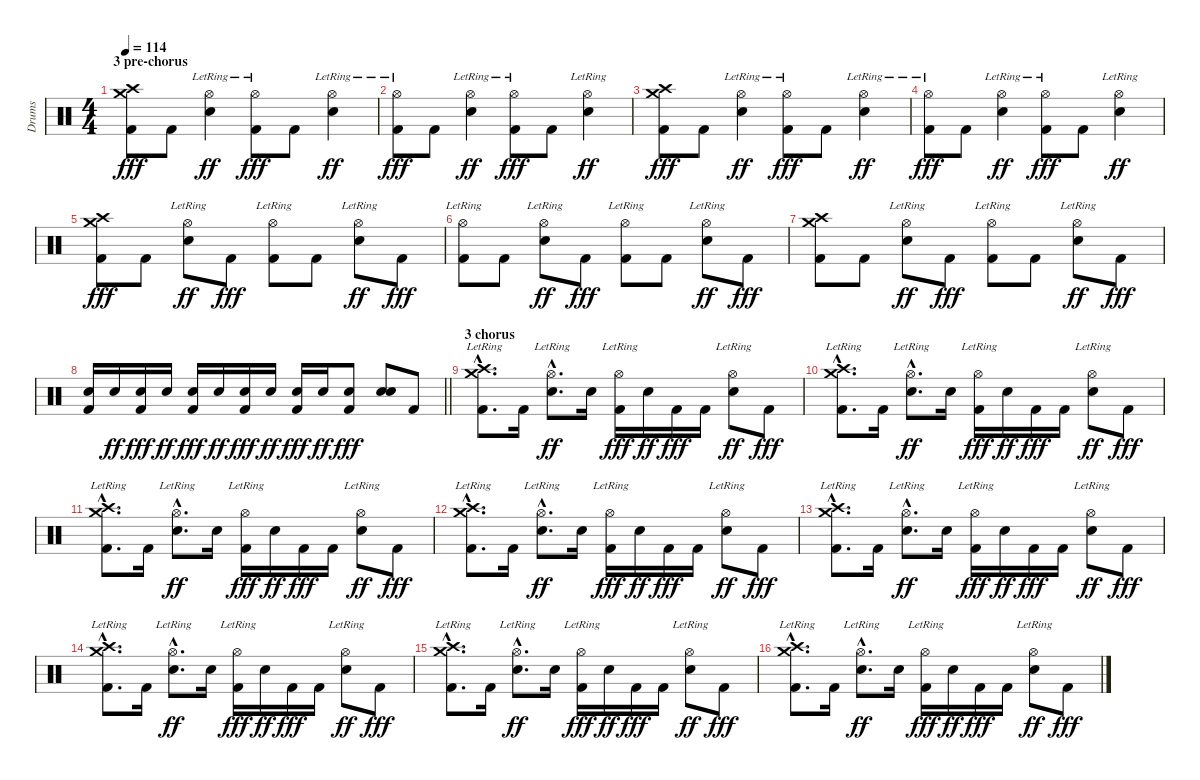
\track ("Drums" "Drums") {instrument percussion}
\staff {score}
\articulation defaults
\ts (4 4)
\section ("" "3 pre-chorus")
\tempo 114
\clef neutral
\ks c
("Crash high (hit)" "Crash medium (hit)" "Kick (hit) 2").8{dy fff} "Kick (hit) 2".8 ("Hi-Hat (open)"{lr} "Electric Snare (hit)").4{dy ff} ("Hi-Hat (open)"{lr} "Kick (hit) 2").8{dy fff} "Kick (hit) 2".8 ("Hi-Hat (open)"{lr} "Electric Snare (hit)").4{dy ff} |
("Hi-Hat (open)"{lr} "Kick (hit) 2").8{dy fff} "Kick (hit) 2".8 ("Hi-Hat (open)"{lr} "Electric Snare (hit)").4{dy ff} ("Hi-Hat (open)"{lr} "Kick (hit) 2").8{dy fff} "Kick (hit) 2".8 ("Hi-Hat (open)"{lr} "Electric Snare (hit)").4{dy ff} |
("Crash high (hit)" "Crash medium (hit)" "Kick (hit) 2").8{dy fff} "Kick (hit) 2".8 ("Hi-Hat (open)"{lr} "Electric Snare (hit)").4{dy ff} ("Hi-Hat (open)"{lr} "Kick (hit) 2").8{dy fff} "Kick (hit) 2".8 ("Hi-Hat (open)"{lr} "Electric Snare (hit)").4{dy ff} |
("Hi-Hat (open)"{lr} "Kick (hit) 2").8{dy fff} "Kick (hit) 2".8 ("Hi-Hat (open)"{lr} "Electric Snare (hit)").4{dy ff} ("Hi-Hat (open)"{lr} "Kick (hit) 2").8{dy fff} "Kick (hit) 2".8 ("Hi-Hat (open)"{lr} "Electric Snare (hit)").4{dy ff} |
("Crash high (hit)" "Crash medium (hit)" "Kick (hit) 2").8{dy fff} "Kick (hit) 2".8 ("Hi-Hat (open)"{lr} "Electric Snare (hit)").8{dy ff} "Kick (hit) 2".8{dy fff} ("Hi-Hat (open)"{lr} "Kick (hit) 2").8 "Kick (hit) 2".8 ("Hi-Hat (open)"{lr} "Electric Snare (hit)").8{dy ff} "Kick (hit) 2".8{dy fff} |
("Hi-Hat (open)"{lr} "Kick (hit) 2").8 "Kick (hit) 2".8 ("Hi-Hat (open)"{lr} "Electric Snare (hit)").8{dy ff} "Kick (hit) 2".8{dy fff} ("Hi-Hat (open)"{lr} "Kick (hit) 2").8 "Kick (hit) 2".8 ("Hi-Hat (open)"{lr} "Electric Snare (hit)").8{dy ff} "Kick (hit) 2".8{dy fff} |
("Crash high (hit)" "Crash medium (hit)" "Kick (hit) 2").8 "Kick (hit) 2".8 ("Hi-Hat (open)"{lr} "Electric Snare (hit)").8{dy ff} "Kick (hit) 2".8{dy fff} ("Hi-Hat (open)"{lr} "Kick (hit) 2").8 "Kick (hit) 2".8 ("Hi-Hat (open)"{lr} "Electric Snare (hit)").8{dy ff} "Kick (hit) 2".8{dy fff} |
\barLineRight lightlight
("Electric Snare (hit)" "Kick (hit) 2").16 "Electric Snare (hit)".16{dy ff} ("Electric Snare (hit)" "Kick (hit) 2").16{dy fff} "Electric Snare (hit)".16{dy ff} ("Electric Snare (hit)" "Kick (hit) 2").16{dy fff} "Electric Snare (hit)".16{dy ff} ("Electric Snare (hit)" "Kick (hit) 2").16{dy fff} "Electric Snare (hit)".16{dy ff} ("Electric Snare (hit)" "Kick (hit) 2").16{dy fff} "Electric Snare (hit)".16{dy ff} ("Electric Snare (hit)" "Kick (hit) 2").8{dy fff} ("Electric Snare (hit)" "Electric Snare (hit)").8 "Kick (hit) 2".8 |
\section ("" "3 chorus")
("Crash medium (hit)"{hac lr} "Crash high (hit)"{hac lr} "Kick (hit) 2"{hac}).8{d} "Kick (hit) 2".16 ("Hi-Hat (open)"{hac lr} "Electric Snare (hit)"{hac}).8{d dy ff} "Electric Snare (hit)".16 ("Hi-Hat (open)"{lr} "Kick (hit) 2").16{dy fff} "Electric Snare (hit)".16{dy ff} "Kick (hit) 2".16{dy fff} "Kick (hit) 2".16 ("Hi-Hat (open)"{lr} "Electric Snare (hit)").8{dy ff} "Kick (hit) 2".8{dy fff} |
("Crash medium (hit)"{hac lr} "Crash high (hit)"{hac lr} "Kick (hit) 2"{hac}).8{d} "Kick (hit) 2".16 ("Hi-Hat (open)"{hac lr} "Electric Snare (hit)"{hac}).8{d dy ff} "Electric Snare (hit)".16 ("Hi-Hat (open)"{lr} "Kick (hit) 2").16{dy fff} "Electric Snare (hit)".16{dy ff} "Kick (hit) 2".16{dy fff} "Kick (hit) 2".16 ("Hi-Hat (open)"{lr} "Electric Snare (hit)").8{dy ff} "Kick (hit) 2".8{dy fff} |
("Crash medium (hit)"{hac lr} "Crash high (hit)"{hac lr} "Kick (hit) 2"{hac}).8{d} "Kick (hit) 2".16 ("Hi-Hat (open)"{hac lr} "Electric Snare (hit)"{hac}).8{d dy ff} "Electric Snare (hit)".16 ("Hi-Hat (open)"{lr} "Kick (hit) 2").16{dy fff} "Electric Snare (hit)".16{dy ff} "Kick (hit) 2".16{dy fff} "Kick (hit) 2".16 ("Hi-Hat (open)"{lr} "Electric Snare (hit)").8{dy ff} "Kick (hit) 2".8{dy fff} |
("Crash medium (hit)"{hac lr} "Crash high (hit)"{hac lr} "Kick (hit) 2"{hac}).8{d} "Kick (hit) 2".16 ("Hi-Hat (open)"{hac lr} "Electric Snare (hit)"{hac}).8{d dy ff} "Electric Snare (hit)".16 ("Hi-Hat (open)"{lr} "Kick (hit) 2").16{dy fff} "Electric Snare (hit)".16{dy ff} "Kick (hit) 2".16{dy fff} "Kick (hit) 2".16 ("Hi-Hat (open)"{lr} "Electric Snare (hit)").8{dy ff} "Kick (hit) 2".8{dy fff} |
("Crash medium (hit)"{hac lr} "Crash high (hit)"{hac lr} "Kick (hit) 2"{hac}).8{d} "Kick (hit) 2".16 ("Hi-Hat (open)"{hac lr} "Electric Snare (hit)"{hac}).8{d dy ff} "Electric Snare (hit)".16 ("Hi-Hat (open)"{lr} "Kick (hit) 2").16{dy fff} "Electric Snare (hit)".16{dy ff} "Kick (hit) 2".16{dy fff} "Kick (hit) 2".16 ("Hi-Hat (open)"{lr} "Electric Snare (hit)").8{dy ff} "Kick (hit) 2".8{dy fff} |
("Crash medium (hit)"{hac lr} "Crash high (hit)"{hac lr} "Kick (hit) 2"{hac}).8{d} "Kick (hit) 2".16 ("Hi-Hat (open)"{hac lr} "Electric Snare (hit)"{hac}).8{d dy ff} "Electric Snare (hit)".16 ("Hi-Hat (open)"{lr} "Kick (hit) 2").16{dy fff} "Electric Snare (hit)".16{dy ff} "Kick (hit) 2".16{dy fff} "Kick (hit) 2".16 ("Hi-Hat (open)"{lr} "Electric Snare (hit)").8{dy ff} "Kick (hit) 2".8{dy fff} |
("Crash medium (hit)"{hac lr} "Crash high (hit)"{hac lr} "Kick (hit) 2"{hac}).8{d} "Kick (hit) 2".16 ("Hi-Hat (open)"{hac lr} "Electric Snare (hit)"{hac}).8{d dy ff} "Electric Snare (hit)".16 ("Hi-Hat (open)"{lr} "Kick (hit) 2").16{dy fff} "Electric Snare (hit)".16{dy ff} "Kick (hit) 2".16{dy fff} "Kick (hit) 2".16 ("Hi-Hat (open)"{lr} "Electric Snare (hit)").8{dy ff} "Kick (hit) 2".8{dy fff} |
("Crash medium (hit)"{hac lr} "Crash high (hit)"{hac lr} "Kick (hit) 2"{hac}).8{d} "Kick (hit) 2".16 ("Hi-Hat (open)"{hac lr} "Electric Snare (hit)"{hac}).8{d dy ff} "Electric Snare (hit)".16 ("Hi-Hat (open)"{lr} "Kick (hit) 2").16{dy fff} "Electric Snare (hit)".16{dy ff} "Kick (hit) 2".16{dy fff} "Kick (hit) 2".16 ("Hi-Hat (open)"{lr} "Electric Snare (hit)").8{dy ff} "Kick (hit) 2".8{dy fff}
